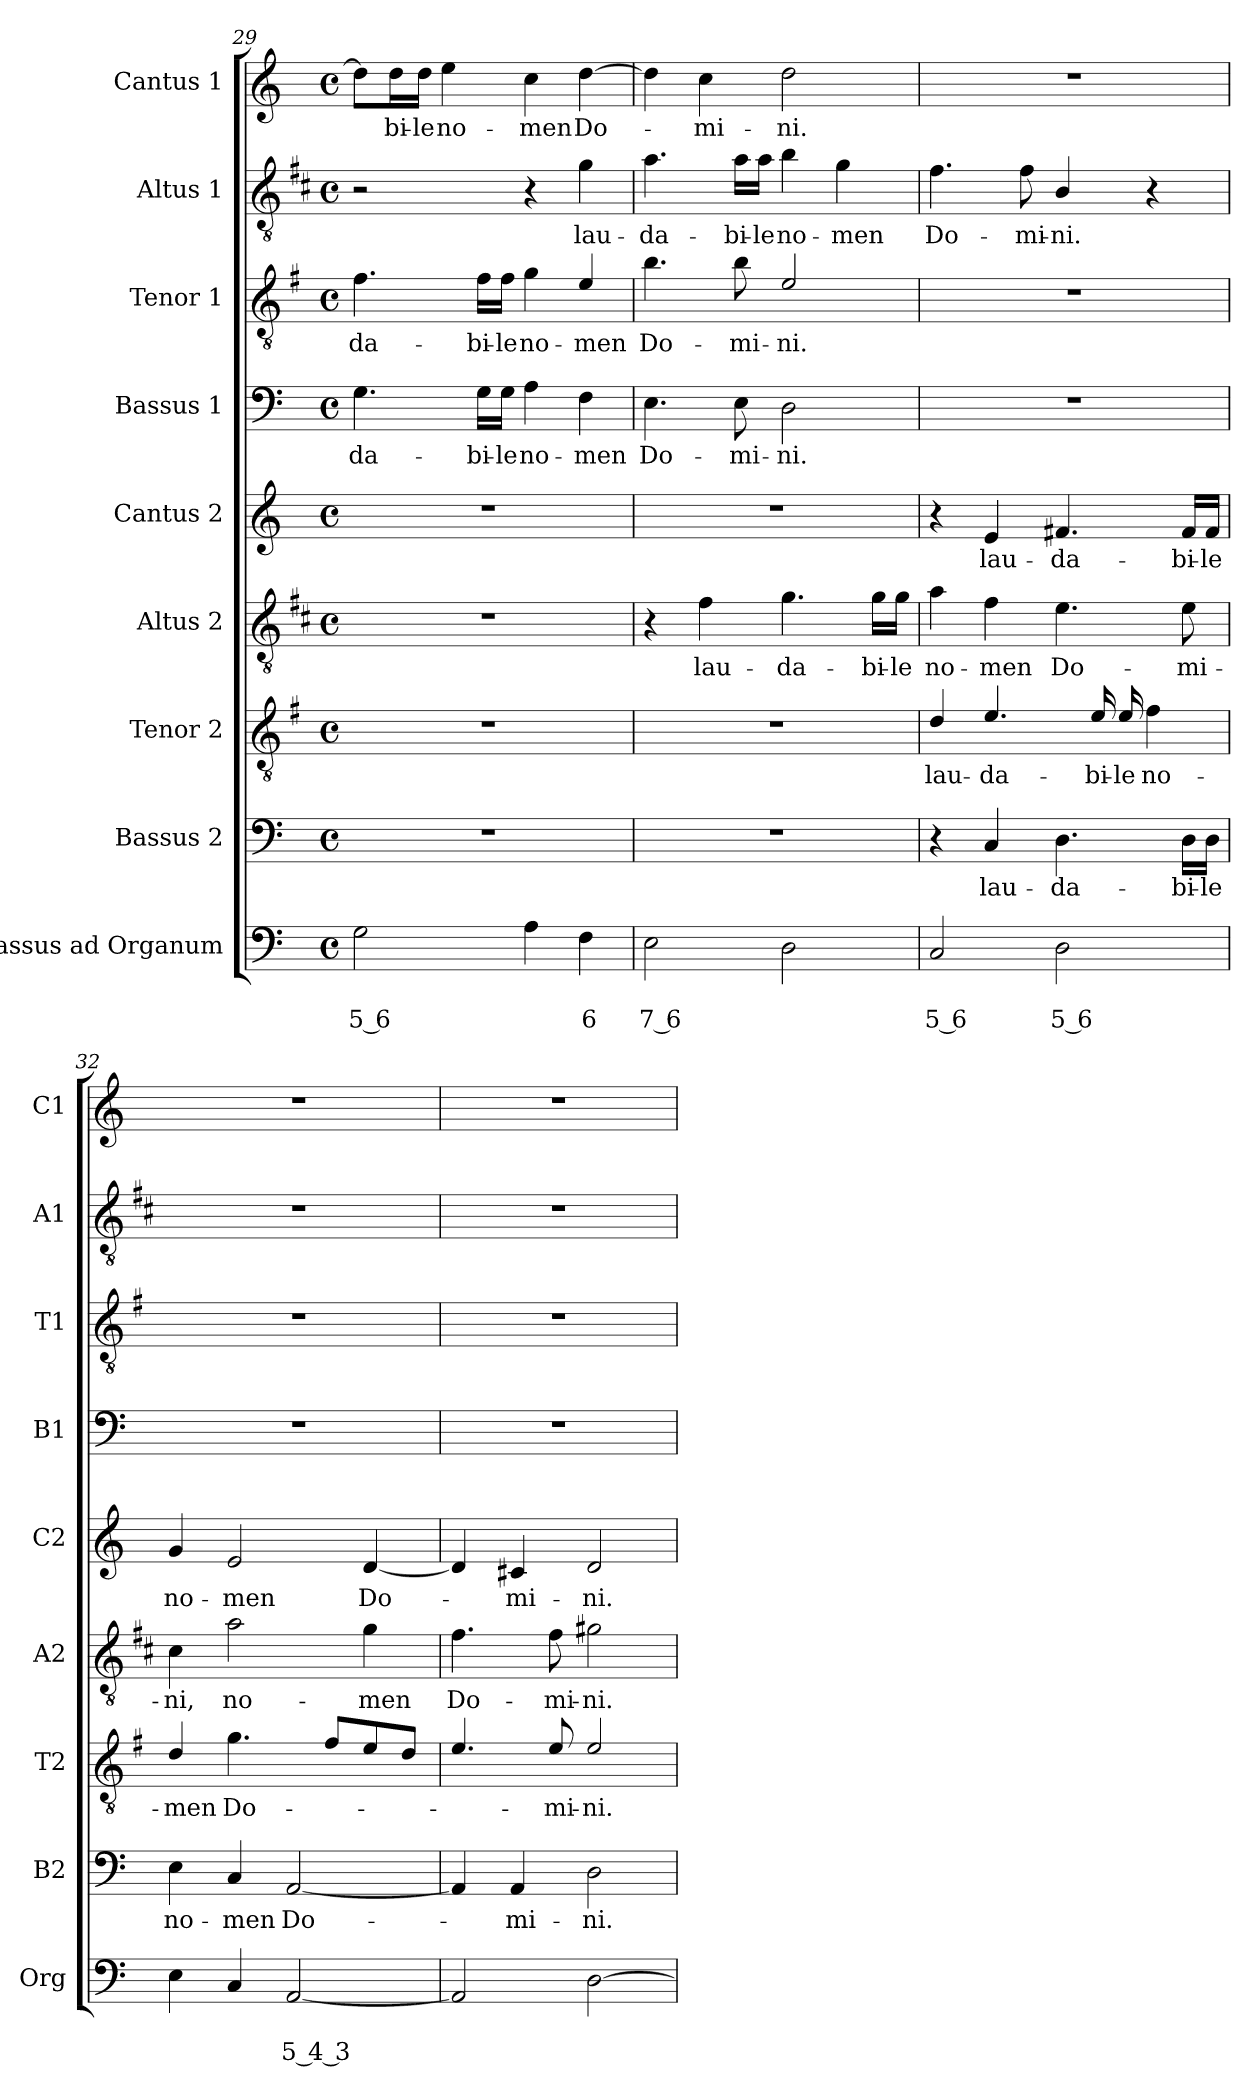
**kern	**text	**text	**kern	**text	**kern	**text	**kern	**text	**kern	**text	**kern	**text	**kern	**text	**kern	**text	**kern	**text
*part9	*part9	*part9	*part8	*part8	*part7	*part7	*part6	*part6	*part5	*part5	*part4	*part4	*part3	*part3	*part2	*part2	*part1	*part1
*staff9	*staff9	*staff9	*staff8	*staff8	*staff7	*staff7	*staff6	*staff6	*staff5	*staff5	*staff4	*staff4	*staff3	*staff3	*staff2	*staff2	*staff1	*staff1
*I"Bassus ad Organum	*	*	*I"Bassus 2	*	*I"Tenor 2	*	*I"Altus 2	*	*I"Cantus 2	*	*I"Bassus 1	*	*I"Tenor 1	*	*I"Altus 1	*	*I"Cantus 1	*
*I'Org	*	*	*I'B2	*	*I'T2	*	*I'A2	*	*I'C2	*	*I'B1	*	*I'T1	*	*I'A1	*	*I'C1	*
*clefF4	*	*	*clefF4	*	*clefGv2	*	*clefGv2	*	*clefG2	*	*clefF4	*	*clefGv2	*	*clefGv2	*	*clefG2	*
*	*	*	*	*	*ITrd4c7	*	*ITrd1c2	*	*	*	*	*	*ITrd4c7	*	*ITrd1c2	*	*	*
*k[]	*	*	*k[]	*	*k[]	*	*k[]	*	*k[]	*	*k[]	*	*k[]	*	*k[]	*	*k[]	*
*C:	*	*	*C:	*	*C:	*	*C:	*	*C:	*	*C:	*	*C:	*	*C:	*	*C:	*
*M4/4	*	*	*M4/4	*	*M4/4	*	*M4/4	*	*M4/4	*	*M4/4	*	*M4/4	*	*M4/4	*	*M4/4	*
*met(c)	*	*	*met(c)	*	*met(c)	*	*met(c)	*	*met(c)	*	*met(c)	*	*met(c)	*	*met(c)	*	*met(c)	*
=29	=29	=29	=29	=29	=29	=29	=29	=29	=29	=29	=29	=29	=29	=29	=29	=29	=29	=29
!	!	!LO:LY:b	!	!	!	!	!	!	!	!	!	!LO:LY:b	!	!LO:LY:b	!	!	!	!
2G\	.	5 6	1r	.	1r	.	1r	.	1r	.	4.G\	-da-	4.B\	-da-	2r	.	8dd\L]	.
!	!	!	!	!	!	!	!	!	!	!	!	!	!	!	!	!	!	!LO:LY:b
.	.	.	.	.	.	.	.	.	.	.	.	.	.	.	.	.	16dd\L	-bi-
!	!	!	!	!	!	!	!	!	!	!	!	!	!	!	!	!	!	!LO:LY:b
.	.	.	.	.	.	.	.	.	.	.	.	.	.	.	.	.	16dd\JJ	-le
!	!	!	!	!	!	!	!	!	!	!	!	!	!	!	!	!	!	!LO:LY:b
.	.	.	.	.	.	.	.	.	.	.	.	.	.	.	.	.	4ee\	no-
!	!	!	!	!	!	!	!	!	!	!	!	!LO:LY:b	!	!LO:LY:b	!	!	!	!
.	.	.	.	.	.	.	.	.	.	.	16G\LL	-bi-	16B\LL	-bi-	.	.	.	.
!	!	!	!	!	!	!	!	!	!	!	!	!LO:LY:b	!	!LO:LY:b	!	!	!	!
.	.	.	.	.	.	.	.	.	.	.	16G\JJ	-le	16B\JJ	-le	.	.	.	.
!	!	!	!	!	!	!	!	!	!	!	!	!LO:LY:b	!	!LO:LY:b	!	!	!	!LO:LY:b
4A\	.	.	.	.	.	.	.	.	.	.	4A\	no-	4c\	no-	4r	.	4cc\	-men
!	!	!LO:LY:b	!	!	!	!	!	!	!	!	!	!LO:LY:b	!	!LO:LY:b	!	!LO:LY:b	!	!LO:LY:b
4F\	.	6	.	.	.	.	.	.	.	.	4F\	-men	4A/	-men	4f\	lau-	[4dd\	Do-
!!LO:PB:g=z
=30	=30	=30	=30	=30	=30	=30	=30	=30	=30	=30	=30	=30	=30	=30	=30	=30	=30	=30
!	!	!LO:LY:b	!	!	!	!	!	!	!	!	!	!LO:LY:b	!	!LO:LY:b	!	!LO:LY:b	!	!
2E\	.	7 6	1r	.	1r	.	4r	.	1r	.	4.E\	Do-	4.e\	Do-	4.g\	-da-	4dd\]	.
!	!	!	!	!	!	!	!	!LO:LY:b	!	!	!	!	!	!	!	!	!	!LO:LY:b
.	.	.	.	.	.	.	4e\	lau-	.	.	.	.	.	.	.	.	4cc\	-mi-
!	!	!	!	!	!	!	!	!	!	!	!	!LO:LY:b	!	!LO:LY:b	!	!LO:LY:b	!	!
.	.	.	.	.	.	.	.	.	.	.	8E\	-mi-	8e\	-mi-	16g\LL	-bi-	.	.
!	!	!	!	!	!	!	!	!	!	!	!	!	!	!	!	!LO:LY:b	!	!
.	.	.	.	.	.	.	.	.	.	.	.	.	.	.	16g\JJ	-le	.	.
!	!	!	!	!	!	!	!	!LO:LY:b	!	!	!	!LO:LY:b	!	!LO:LY:b	!	!LO:LY:b	!	!LO:LY:b
2D\	.	.	.	.	.	.	4.f\	-da-	.	.	2D\	-ni.	2A/	-ni.	4a\	no-	2dd\	-ni.
!	!	!	!	!	!	!	!	!	!	!	!	!	!	!	!	!LO:LY:b	!	!
.	.	.	.	.	.	.	.	.	.	.	.	.	.	.	4f\	-men	.	.
!	!	!	!	!	!	!	!	!LO:LY:b	!	!	!	!	!	!	!	!	!	!
.	.	.	.	.	.	.	16f\LL	-bi-	.	.	.	.	.	.	.	.	.	.
!	!	!	!	!	!	!	!	!LO:LY:b	!	!	!	!	!	!	!	!	!	!
.	.	.	.	.	.	.	16f\JJ	-le	.	.	.	.	.	.	.	.	.	.
=31	=31	=31	=31	=31	=31	=31	=31	=31	=31	=31	=31	=31	=31	=31	=31	=31	=31	=31
!	!	!LO:LY:b	!	!	!	!LO:LY:b	!	!LO:LY:b	!	!	!	!	!	!	!	!LO:LY:b	!	!
2C/	.	5 6	4r	.	4G/	lau-	4g\	no-	4r	.	1r	.	1r	.	4.e\	Do-	1r	.
!	!	!	!	!LO:LY:b	!	!LO:LY:b	!	!LO:LY:b	!	!LO:LY:b	!	!	!	!	!	!	!	!
.	.	.	4C/	lau-	4.A/	-da-	4e\	-men	4e/	lau-	.	.	.	.	.	.	.	.
!	!	!	!	!	!	!	!	!	!	!	!	!	!	!	!	!LO:LY:b	!	!
.	.	.	.	.	.	.	.	.	.	.	.	.	.	.	8e\	-mi-	.	.
!	!	!LO:LY:b	!	!LO:LY:b	!	!	!	!LO:LY:b	!	!LO:LY:b	!	!	!	!	!	!LO:LY:b	!	!
2D\	.	5 6	4.D\	-da-	.	.	4.d\	Do-	4.f#X/	-da-	.	.	.	.	4A/	-ni.	.	.
!	!	!	!	!	!	!LO:LY:b	!	!	!	!	!	!	!	!	!	!	!	!
.	.	.	.	.	16A/	-bi-	.	.	.	.	.	.	.	.	.	.	.	.
!	!	!	!	!	!	!LO:LY:b	!	!	!	!	!	!	!	!	!	!	!	!
.	.	.	.	.	16A/	-le	.	.	.	.	.	.	.	.	.	.	.	.
!	!	!	!	!	!	!LO:LY:b	!	!	!	!	!	!	!	!	!	!	!	!
.	.	.	.	.	4B\	no-	.	.	.	.	.	.	.	.	4r	.	.	.
!	!	!	!	!LO:LY:b	!	!	!	!LO:LY:b	!	!LO:LY:b	!	!	!	!	!	!	!	!
.	.	.	16D\LL	-bi-	.	.	8d\	-mi-	16f#/LL	-bi-	.	.	.	.	.	.	.	.
!	!	!	!	!LO:LY:b	!	!	!	!	!	!LO:LY:b	!	!	!	!	!	!	!	!
.	.	.	16D\JJ	-le	.	.	.	.	16f#/JJ	-le	.	.	.	.	.	.	.	.
=32	=32	=32	=32	=32	=32	=32	=32	=32	=32	=32	=32	=32	=32	=32	=32	=32	=32	=32
!	!	!	!	!LO:LY:b	!	!LO:LY:b	!	!LO:LY:b	!	!LO:LY:b	!	!	!	!	!	!	!	!
4E\	.	.	4E\	no-	4G/	-men	4B\	-ni,	4g/	no-	1r	.	1r	.	1r	.	1r	.
!	!	!	!	!LO:LY:b	!	!LO:LY:b	!	!LO:LY:b	!	!LO:LY:b	!	!	!	!	!	!	!	!
4C/	.	.	4C/	-men	4.c\	Do-	2g\	no-	2e/	-men	.	.	.	.	.	.	.	.
!	!	!LO:LY:b	!	!LO:LY:b	!	!	!	!	!	!	!	!	!	!	!	!	!	!
[2AA/	.	5 4 3	[2AA/	Do-	.	.	.	.	.	.	.	.	.	.	.	.	.	.
.	.	.	.	.	8B/L	.	.	.	.	.	.	.	.	.	.	.	.	.
!	!	!	!	!	!	!	!	!LO:LY:b	!	!LO:LY:b	!	!	!	!	!	!	!	!
.	.	.	.	.	8A/	.	4f\	-men	[4d/	Do-	.	.	.	.	.	.	.	.
.	.	.	.	.	8G/J	.	.	.	.	.	.	.	.	.	.	.	.	.
=33	=33	=33	=33	=33	=33	=33	=33	=33	=33	=33	=33	=33	=33	=33	=33	=33	=33	=33
!	!	!	!	!	!	!	!	!LO:LY:b	!	!	!	!	!	!	!	!	!	!
2AA/]	.	.	4AA/]	.	4.A/	.	4.e\	Do-	4d/]	.	1r	.	1r	.	1r	.	1r	.
!	!	!	!	!LO:LY:b	!	!	!	!	!	!LO:LY:b	!	!	!	!	!	!	!	!
.	.	.	4AA/	-mi-	.	.	.	.	4c#X/	-mi-	.	.	.	.	.	.	.	.
!	!	!	!	!	!	!LO:LY:b	!	!LO:LY:b	!	!	!	!	!	!	!	!	!	!
.	.	.	.	.	8A/	-mi-	8e\	-mi-	.	.	.	.	.	.	.	.	.	.
!	!	!	!	!LO:LY:b	!	!LO:LY:b	!	!LO:LY:b	!	!LO:LY:b	!	!	!	!	!	!	!	!
[2D\	.	.	2D\	-ni.	2A/	-ni.	2f#X\	-ni.	2d/	-ni.	.	.	.	.	.	.	.	.
=	=	=	=	=	=	=	=	=	=	=	=	=	=	=	=	=	=	=
*-	*-	*-	*-	*-	*-	*-	*-	*-	*-	*-	*-	*-	*-	*-	*-	*-	*-	*-
